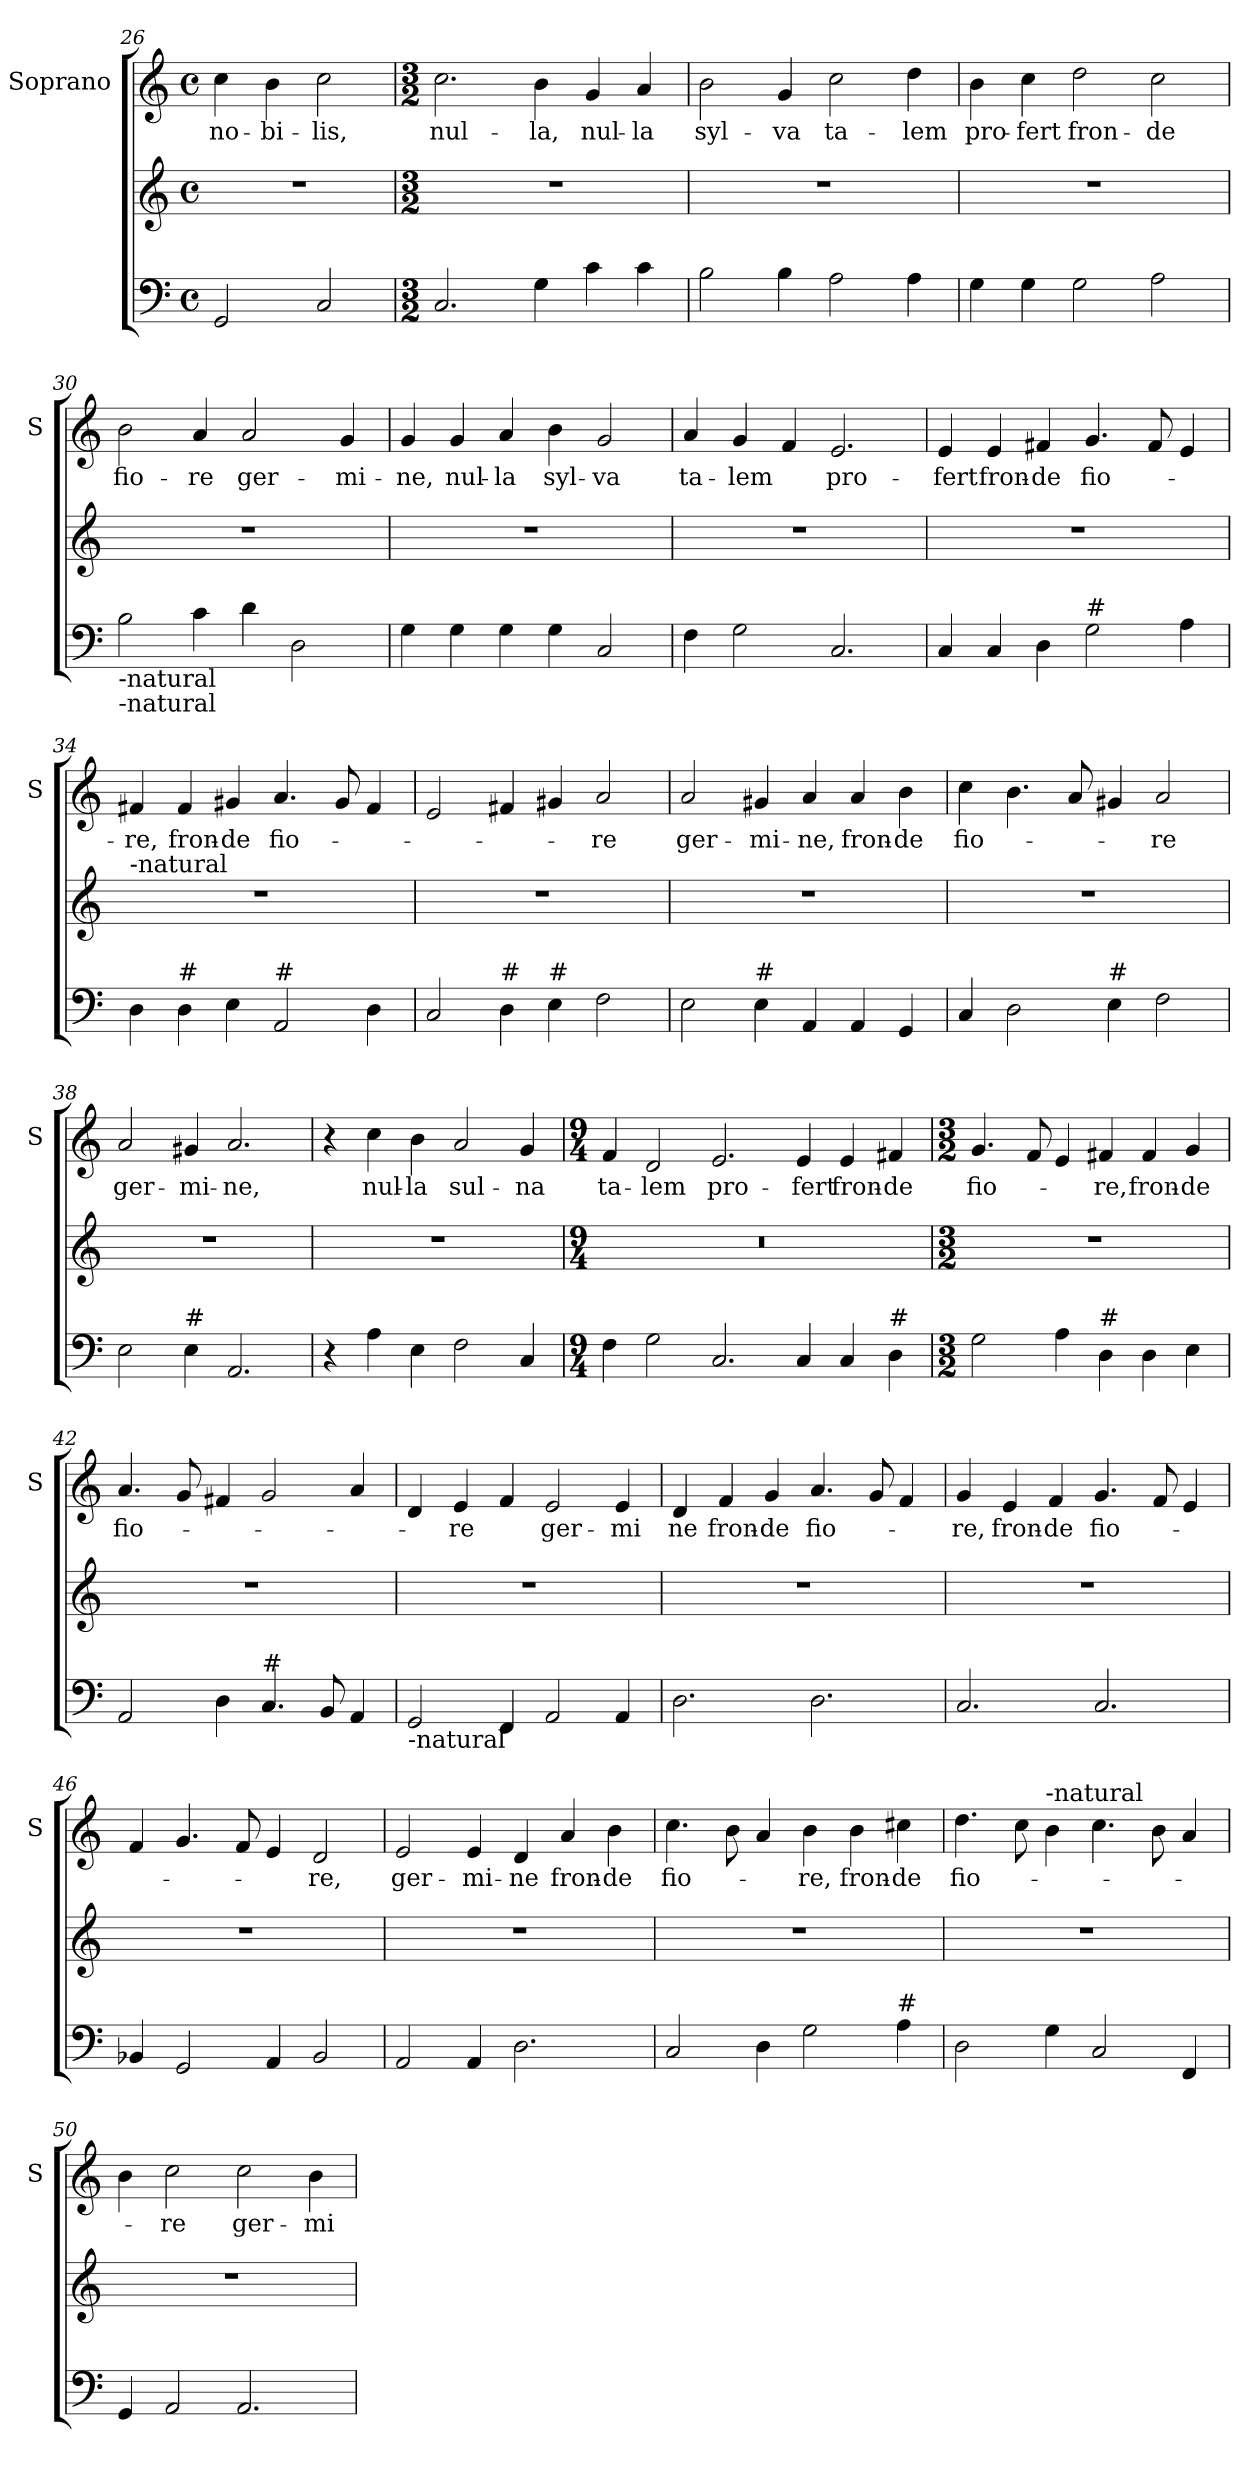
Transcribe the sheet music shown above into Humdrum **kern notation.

**kern	**kern	**kern	**text
*part2	*part2	*part1	*part1
*staff3	*staff2	*staff1	*staff1
*	*	*I"Soprano	*
*	*	*I'S	*
*clefF4	*clefG2	*clefG2	*
*k[]	*k[]	*k[]	*
*C:	*C:	*C:	*
*M4/4	*M4/4	*M4/4	*
*met(c)	*met(c)	*met(c)	*
=26	=26	=26	=26
!	!	!	!LO:LY:b
2GG/	1r	4cc\	no-
!	!	!	!LO:LY:b
.	.	4b\	-bi-
!	!	!	!LO:LY:b
2C/	.	2cc\	-lis,
!!LO:LB:g=z
=27	=27	=27	=27
*M3/2	*M3/2	*M3/2	*
!	!	!	!LO:LY:b
2.C/	1.r	2.cc\	nul-
!	!	!	!LO:LY:b
4G\	.	4b\	-la,
!	!	!	!LO:LY:b
4c\	.	4g/	nul-
!	!	!	!LO:LY:b
4c\	.	4a/	-la
=28	=28	=28	=28
!	!	!	!LO:LY:b
2B\	1.r	2b\	syl-
!	!	!	!LO:LY:b
4B\	.	4g/	-va
!	!	!	!LO:LY:b
2A\	.	2cc\	ta-
!	!	!	!LO:LY:b
4A\	.	4dd\	-lem
=29	=29	=29	=29
!	!	!	!LO:LY:b
4G\	1.r	4b\	pro-
!	!	!	!LO:LY:b
4G\	.	4cc\	-fert
!	!	!	!LO:LY:b
2G\	.	2dd\	fron-
!	!	!	!LO:LY:b
2A\	.	2cc\	-de
=30	=30	=30	=30
!LO:TX:b:t=-natural	!	!	!
!LO:TX:b:t=-natural	!	!	!
!	!	!	!LO:LY:b
2B\	1.r	2b\	fio-
!	!	!	!LO:LY:b
4c\	.	4a/	-re
!	!	!	!LO:LY:b
4d\	.	2a/	ger-
2D\	.	.	.
!	!	!	!LO:LY:b
.	.	4g/	-mi-
=31	=31	=31	=31
!	!	!	!LO:LY:b
4G\	1.r	4g/	-ne,
!	!	!	!LO:LY:b
4G\	.	4g/	nul-
!	!	!	!LO:LY:b
4G\	.	4a/	-la
!	!	!	!LO:LY:b
4G\	.	4b\	syl-
!	!	!	!LO:LY:b
2C/	.	2g/	-va
!!LO:LB:g=z
=32	=32	=32	=32
!	!	!	!LO:LY:b
4F\	1.r	4a/	ta-
!	!	!	!LO:LY:b
2G\	.	4g/	-lem
.	.	4f/	.
!	!	!	!LO:LY:b
2.C/	.	2.e/	pro-
=33	=33	=33	=33
!	!	!	!LO:LY:b
4C/	1.r	4e/	-fert
!	!	!	!LO:LY:b
4C/	.	4e/	fron-
!	!	!	!LO:LY:b
4D\	.	4f#X/	-de
!LO:TX:a:t=#	!	!	!
!	!	!	!LO:LY:b
2G\	.	4.g/	fio-
.	.	8f#/	.
4A\	.	4e/	.
=34	=34	=34	=34
!	!LO:TX:a:t=-natural	!	!
!	!	!	!LO:LY:b
4D\	1.r	4f#X/	-re,
!LO:TX:a:t=#	!	!	!
!	!	!	!LO:LY:b
4D\	.	4f#/	fron-
!	!	!	!LO:LY:b
4E\	.	4g#X/	-de
!LO:TX:a:t=#	!	!	!
!	!	!	!LO:LY:b
2AA/	.	4.a/	fio-
.	.	8g#/	.
4D\	.	4f#/	.
=35	=35	=35	=35
2C/	1.r	2e/	.
!LO:TX:a:t=#	!	!	!
4D\	.	4f#X/	.
!LO:TX:a:t=#	!	!	!
4E\	.	4g#X/	.
!	!	!	!LO:LY:b
2F\	.	2a/	-re
=36	=36	=36	=36
!	!	!	!LO:LY:b
2E\	1.r	2a/	ger-
!LO:TX:a:t=#	!	!	!
!	!	!	!LO:LY:b
4E\	.	4g#X/	-mi-
!	!	!	!LO:LY:b
4AA/	.	4a/	-ne,
!	!	!	!LO:LY:b
4AA/	.	4a/	fron-
!	!	!	!LO:LY:b
4GG/	.	4b\	-de
!!LO:LB:g=z
=37	=37	=37	=37
!	!	!	!LO:LY:b
4C/	1.r	4cc\	fio-
2D\	.	4.b\	.
.	.	8a/	.
!LO:TX:a:t=#	!	!	!
4E\	.	4g#X/	.
!	!	!	!LO:LY:b
2F\	.	2a/	-re
=38	=38	=38	=38
!	!	!	!LO:LY:b
2E\	1.r	2a/	ger-
!LO:TX:a:t=#	!	!	!
!	!	!	!LO:LY:b
4E\	.	4g#X/	-mi-
!	!	!	!LO:LY:b
2.AA/	.	2.a/	-ne,
=39	=39	=39	=39
4r	1.r	4r	.
!	!	!	!LO:LY:b
4A\	.	4cc\	nul-
!	!	!	!LO:LY:b
4E\	.	4b\	-la
!	!	!	!LO:LY:b
2F\	.	2a/	sul-
!	!	!	!LO:LY:b
4C/	.	4g/	-na
=40	=40	=40	=40
*M9/4	*M9/4	*M9/4	*
!	!	!	!LO:LY:b
4F\	4%9r	4f/	ta-
!	!	!	!LO:LY:b
2G\	.	2d/	-lem
!	!	!	!LO:LY:b
2.C/	.	2.e/	pro-
!	!	!	!LO:LY:b
4C/	.	4e/	-fert
!	!	!	!LO:LY:b
4C/	.	4e/	fron-
!LO:TX:a:t=#	!	!	!
!	!	!	!LO:LY:b
4D\	.	4f#X/	-de
!!LO:PB:g=z
=41	=41	=41	=41
*M3/2	*M3/2	*M3/2	*
!	!	!	!LO:LY:b
2G\	1.r	4.g/	fio-
.	.	8f/	.
4A\	.	4e/	.
!LO:TX:a:t=#	!	!	!
!	!	!	!LO:LY:b
4D\	.	4f#X/	-re,
!	!	!	!LO:LY:b
4D\	.	4f#/	fron-
!	!	!	!LO:LY:b
4E\	.	4g/	-de
=42	=42	=42	=42
!	!	!	!LO:LY:b
2AA/	1.r	4.a/	fio-
.	.	8g/	.
4D\	.	4f#X/	.
!LO:TX:a:t=#	!	!	!
4.C/	.	2g/	.
8BB/	.	.	.
4AA/	.	4a/	.
=43	=43	=43	=43
!LO:TX:b:t=-natural	!	!	!
2GG/	1.r	4d/	.
!	!	!	!LO:LY:b
.	.	4e/	-re
4FF/	.	4f/	.
!	!	!	!LO:LY:b
2AA/	.	2e/	ger-
!	!	!	!LO:LY:b
4AA/	.	4e/	-mi
=44	=44	=44	=44
!	!	!	!LO:LY:b
2.D\	1.r	4d/	ne
!	!	!	!LO:LY:b
.	.	4f/	fron-
!	!	!	!LO:LY:b
.	.	4g/	-de
!	!	!	!LO:LY:b
2.D\	.	4.a/	fio-
.	.	8g/	.
.	.	4f/	.
=45	=45	=45	=45
!	!	!	!LO:LY:b
2.C/	1.r	4g/	-re,
!	!	!	!LO:LY:b
.	.	4e/	fron-
!	!	!	!LO:LY:b
.	.	4f/	-de
!	!	!	!LO:LY:b
2.C/	.	4.g/	fio-
.	.	8f/	.
.	.	4e/	.
!!LO:LB:g=z
=46	=46	=46	=46
4BB-X/	1.r	4f/	.
2GG/	.	4.g/	.
.	.	8f/	.
4AA/	.	4e/	.
!	!	!	!LO:LY:b
2BB-/	.	2d/	-re,
=47	=47	=47	=47
!	!	!	!LO:LY:b
2AA/	1.r	2e/	ger-
!	!	!	!LO:LY:b
4AA/	.	4e/	-mi-
!	!	!	!LO:LY:b
2.D\	.	4d/	-ne
!	!	!	!LO:LY:b
.	.	4a/	fron-
!	!	!	!LO:LY:b
.	.	4b\	-de
=48	=48	=48	=48
!	!	!	!LO:LY:b
2C/	1.r	4.cc\	fio-
.	.	8b\	.
4D\	.	4a/	.
!	!	!	!LO:LY:b
2G\	.	4b\	-re,
!	!	!	!LO:LY:b
.	.	4b\	fron-
!LO:TX:a:t=#	!	!	!
!	!	!	!LO:LY:b
4A\	.	4cc#X\	-de
=49	=49	=49	=49
!	!	!	!LO:LY:b
2D\	1.r	4.dd\	fio-
.	.	8cc\	.
!	!	!LO:TX:a:t=-natural	!
4G\	.	4b\	.
2C/	.	4.cc\	.
.	.	8b\	.
4FF/	.	4a/	.
=50	=50	=50	=50
4GG/	1.r	4b\	.
!	!	!	!LO:LY:b
2AA/	.	2cc\	-re
!	!	!	!LO:LY:b
2.AA/	.	2cc\	ger-
!	!	!	!LO:LY:b
.	.	4b\	-mi-
=	=	=	=
*-	*-	*-	*-
